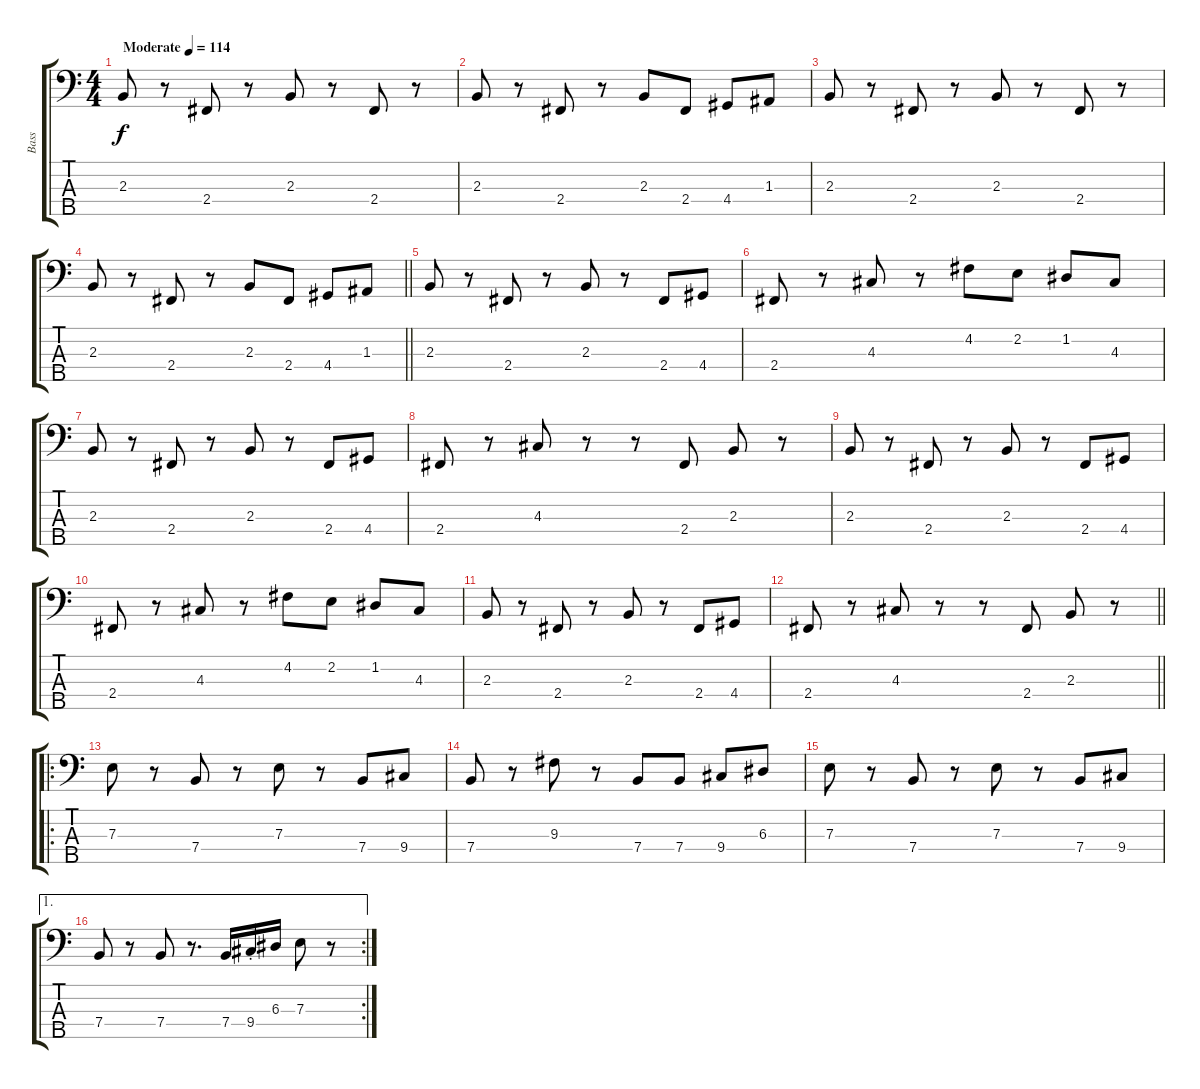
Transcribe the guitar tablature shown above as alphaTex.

\track ("Bass" "Bass") {instrument electricbassfinger}
\staff {score tabs}
\tuning (G2 D2 A1 E1 B0) {hide}
\ts (4 4)
\tempo (114 "Moderate")
\clef f4
\ks c
2.3.8{dy f instrument electricbassfinger} r.8 2.4.8 r.8 2.3.8 r.8 2.4.8 r.8 |
2.3.8 r.8 2.4.8 r.8 2.3.8 2.4.8 4.4.8 1.3.8 |
2.3.8 r.8 2.4.8 r.8 2.3.8 r.8 2.4.8 r.8 |
\barLineRight lightlight
2.3.8 r.8 2.4.8 r.8 2.3.8 2.4.8 4.4.8 1.3.8 |
\section ("" " ")
2.3.8 r.8 2.4.8 r.8 2.3.8 r.8 2.4.8 4.4.8 |
2.4.8 r.8 4.3.8 r.8 4.2.8 2.2.8 1.2.8 4.3.8 |
2.3.8 r.8 2.4.8 r.8 2.3.8 r.8 2.4.8 4.4.8 |
2.4.8 r.8 4.3.8 r.8 r.8 2.4.8 2.3.8 r.8 |
2.3.8 r.8 2.4.8 r.8 2.3.8 r.8 2.4.8 4.4.8 |
2.4.8 r.8 4.3.8 r.8 4.2.8 2.2.8 1.2.8 4.3.8 |
2.3.8 r.8 2.4.8 r.8 2.3.8 r.8 2.4.8 4.4.8 |
\barLineRight lightlight
2.4.8 r.8 4.3.8 r.8 r.8 2.4.8 2.3.8 r.8 |
\ro
\section ("" " ")
7.3.8 r.8 7.4.8 r.8 7.3.8 r.8 7.4.8 9.4.8 |
7.4.8 r.8 9.3.8 r.8 7.4.8 7.4.8 9.4.8 6.3.8 |
7.3.8 r.8 7.4.8 r.8 7.3.8 r.8 7.4.8 9.4.8 |
\ae 1
\rc 2
7.4.8 r.8 7.4.8 r.8{d} 7.4.16 9.4{st}.16 6.3.16 7.3.8 r.8
